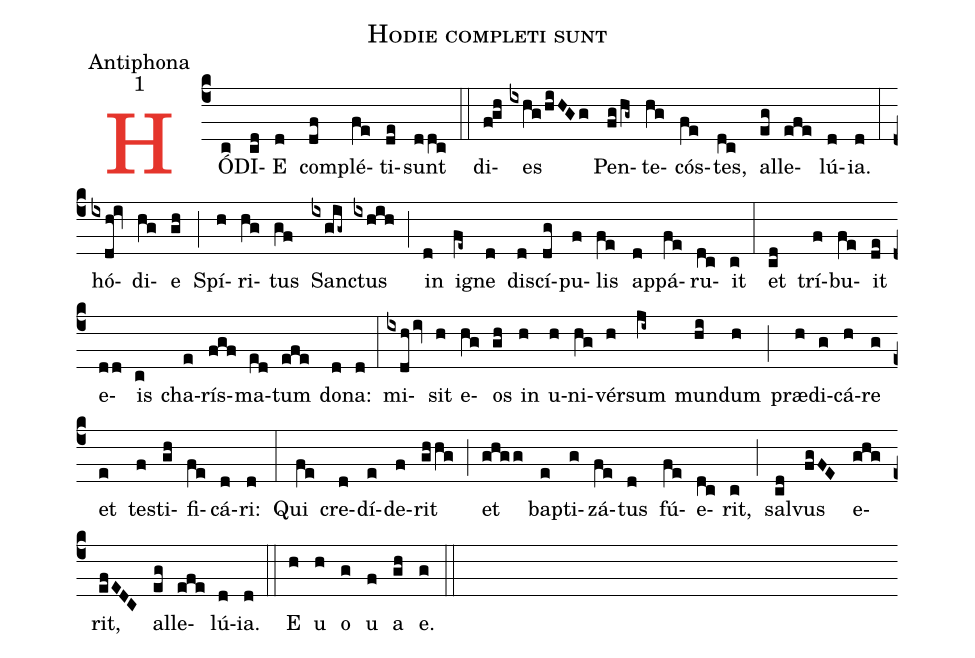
name:Hodie completi sunt;
office-part:Antiphona;
mode:1;
%%
initial-style: 1;
%%
(c4) <c>H</c>Ó(c)DI(cd)E(d) com(df)plé(fe)ti(de)sunt(ddc) (::) di(fgh)es(ixhg/hiHGg) Pen(fg/hg~)te(hg)cós(fe)tes,(dc) al(eg)le(efe)lú(d)ia.(d) (:)

hó(ixdh!iv)di(hg)e(gh) (;) Spí(h)ri(hg)tus(gf) Sanc(ixgig~)tus(ixhih) (;)
in(d) i(fe~)gne(d) di(d)scí(dg)pu(f)lis(fe) ap(d)pá(fe)ru(dc)it(c) (:)
et(cd) trí(f)bu(fe)it(de) e(dd)is(c) cha(e)rís(fgf)ma(ed)tum(efe) do(d)na:(d) (:)

mi(ixdhiv)sit(h) e(hg)os(gh) in(h) u(h)ni(hg)vér(h)sum(ji~) mun(hi)dum(h) (;) præ(h)di(g)cá(h)re(g) et(e) tes(f)ti(gh)fi(fe)cá(d)ri:(d) (:)

Qui(fe) cre(d)dí(e)de(f)rit(ghhg) (;) et(ghgg) bap(e)ti(g)zá(fe)tus(d) fú(fe)e(dc)rit,(c) (;)

sal(cd)vus(fgFE) e(ghg)rit,(efEDC) al(eg)le(efe)lú(d)ia.(d) (::) E(h) u(h) o(g) u(f) a(gh) e.(g) (::)
